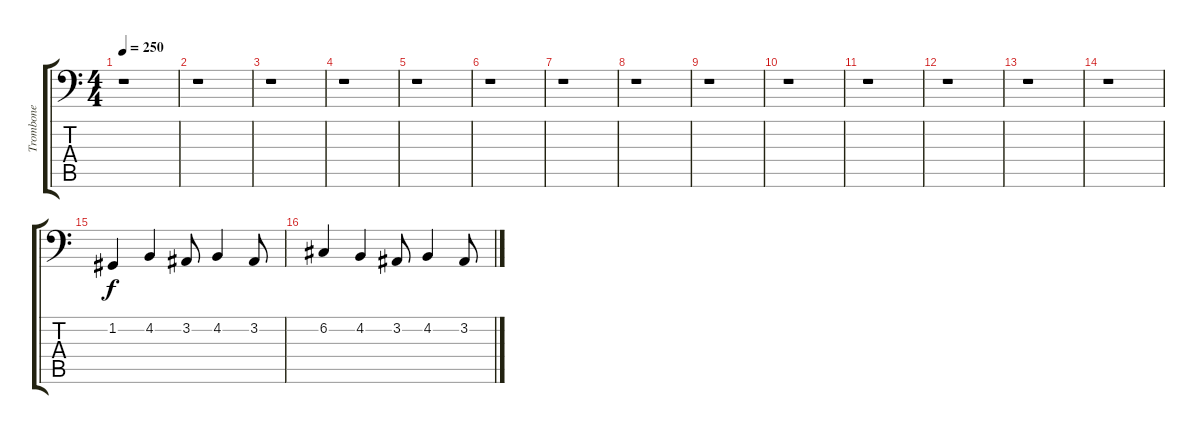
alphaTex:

\track ("Trombone" "Trombone") {instrument trombone}
\staff {score tabs}
\tuning (C3 G2 D2 A1 E1 B0) {hide}
\ts (4 4)
\tempo 250
\clef f4
\ks c
r.1{dy f} |
r.1 |
r.1 |
r.1 |
r.1 |
r.1 |
r.1 |
r.1 |
r.1 |
r.1 |
r.1 |
r.1 |
r.1 |
r.1 |
1.2.4 4.2.4 3.2.8 4.2.4 3.2.8 |
6.2.4 4.2.4 3.2.8 4.2.4 3.2.8
